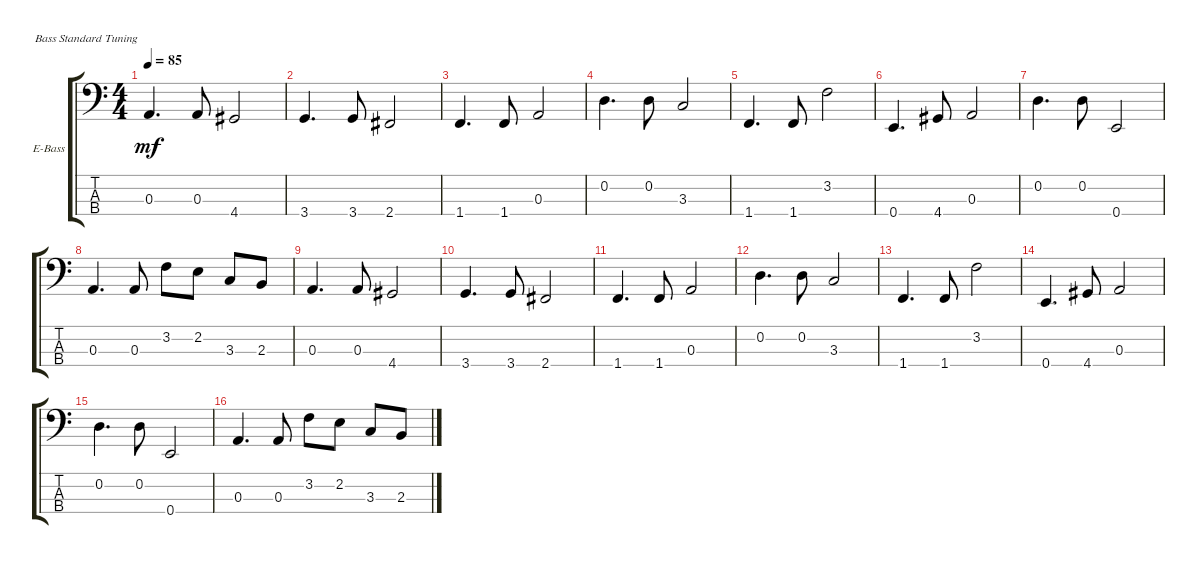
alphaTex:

\defaultSystemsLayout 4
\bracketExtendMode groupsimilarinstruments
\firstSystemTrackNameOrientation horizontal
\otherSystemsTrackNameOrientation horizontal
\track ("Electric Bass" "E-Bass") {instrument electricbasspick}
\staff {score tabs}
\tuning (G2 D2 A1 E1)
\ts (4 4)
\tempo 85
\clef f4
\ks c
0.3.4{d dy mf} 0.3.8 4.4.2 |
3.4.4{d} 3.4.8 2.4.2 |
1.4.4{d} 1.4.8 0.3.2 |
0.2.4{d} 0.2.8 3.3.2 |
1.4.4{d} 1.4.8 3.2.2 |
0.4.4{d} 4.4.8 0.3.2 |
0.2.4{d} 0.2.8 0.4.2 |
0.3.4{d} 0.3.8 3.2.8 2.2.8 3.3.8 2.3.8 |
0.3.4{d} 0.3.8 4.4.2 |
3.4.4{d} 3.4.8 2.4.2 |
1.4.4{d} 1.4.8 0.3.2 |
0.2.4{d} 0.2.8 3.3.2 |
1.4.4{d} 1.4.8 3.2.2 |
0.4.4{d} 4.4.8 0.3.2 |
0.2.4{d} 0.2.8 0.4.2 |
0.3.4{d} 0.3.8 3.2.8 2.2.8 3.3.8 2.3.8
